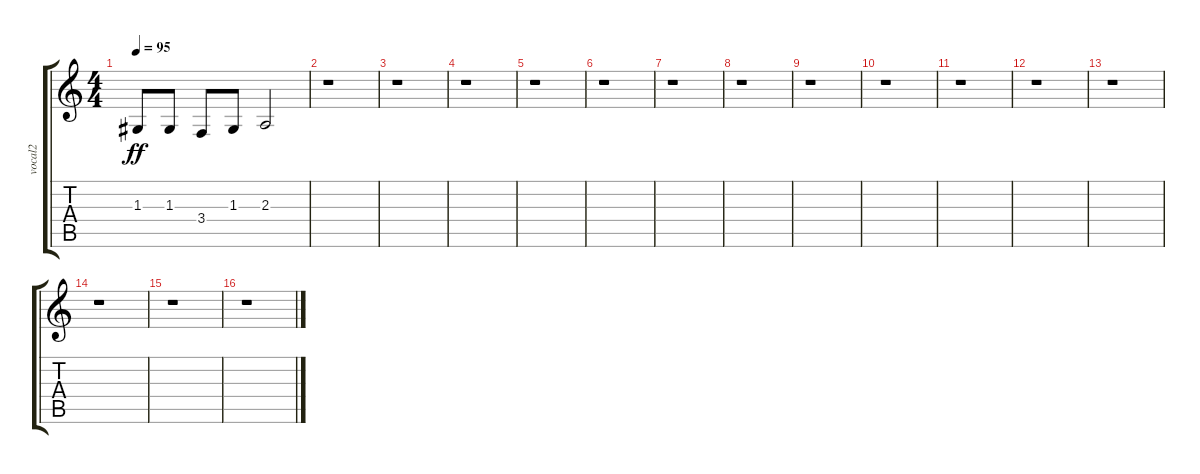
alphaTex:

\track ("vocal2" "vocal2") {instrument altosax}
\staff {score tabs}
\tuning (E4 B3 G3 D3 A2 E2) {hide}
\ts (4 4)
\tempo 95
\clef g2
\ks c
1.3.8{dy ff} 1.3.8 3.4.8 1.3.8 2.3.2 |
r.1 |
r.1 |
r.1 |
r.1 |
r.1 |
r.1 |
r.1 |
r.1 |
r.1 |
r.1 |
r.1 |
r.1 |
r.1 |
r.1 |
r.1
